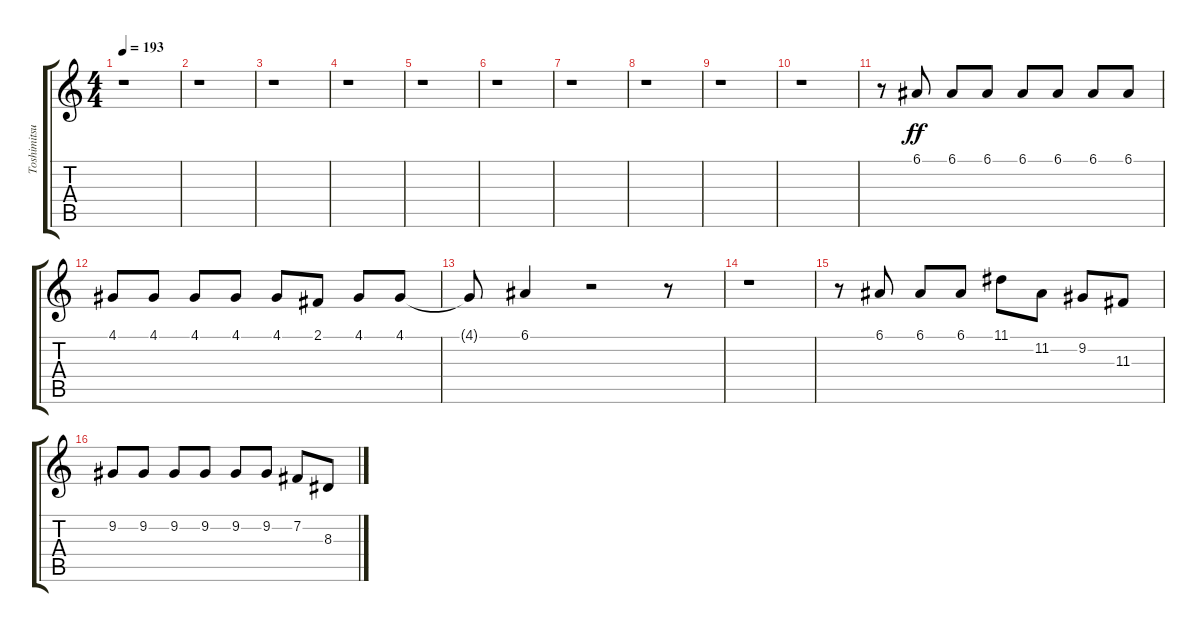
\track ("Toshimitsu Deyama (Toshi)" "Toshimitsu") {instrument tenorsax}
\staff {score tabs}
\tuning (E4 B3 G3 D3 A2 E2) {hide}
\ts (4 4)
\tempo 193
\clef g2
\ks c
r.1{dy ff} |
r.1 |
r.1 |
r.1 |
r.1 |
r.1 |
r.1 |
r.1 |
r.1 |
r.1 |
r.8 6.1.8 6.1.8 6.1.8 6.1.8 6.1.8 6.1.8 6.1.8 |
4.1.8 4.1.8 4.1.8 4.1.8 4.1.8 2.1.8 4.1.8 4.1.8 |
4.1{t}.8 6.1.4 r.2 r.8 |
r.1 |
r.8 6.1.8 6.1.8 6.1.8 11.1.8 11.2.8 9.2.8 11.3.8 |
9.2.8 9.2.8 9.2.8 9.2.8 9.2.8 9.2.8 7.2.8 8.3.8
